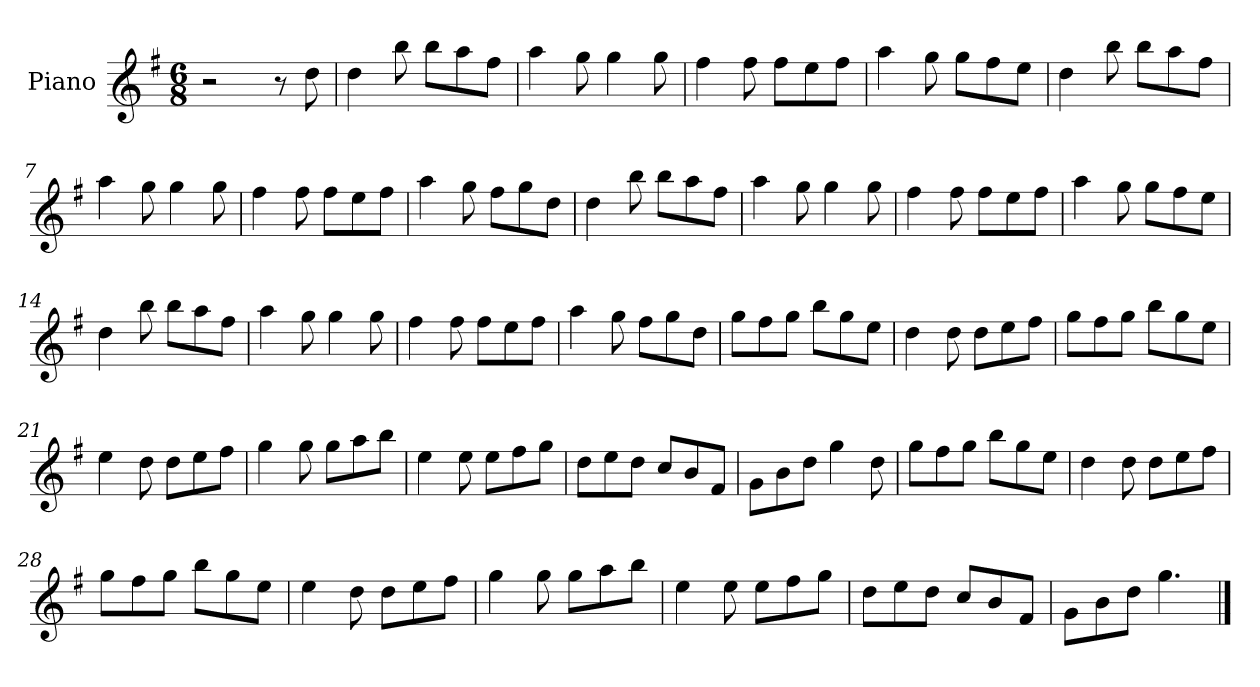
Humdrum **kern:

**kern
*part1
*staff1
*I"Piano
*I'Pno
*clefG2
*k[f#]
*M6/8
=1
2r
8r
8dd\
=2
4dd\
8bb\
8bb\L
8aa\
8ff#\J
=3
4aa\
8gg\
4gg\
8gg\
=4
4ff#\
8ff#\
8ff#\L
8ee\
8ff#\J
=5
4aa\
8gg\
8gg\L
8ff#\
8ee\J
=6
4dd\
8bb\
8bb\L
8aa\
8ff#\J
=7
4aa\
8gg\
4gg\
8gg\
=8
4ff#\
8ff#\
8ff#\L
8ee\
8ff#\J
=9
4aa\
8gg\
8ff#\L
8gg\
8dd\J
=10
4dd\
8bb\
8bb\L
8aa\
8ff#\J
=11
4aa\
8gg\
4gg\
8gg\
=12
4ff#\
8ff#\
8ff#\L
8ee\
8ff#\J
=13
4aa\
8gg\
8gg\L
8ff#\
8ee\J
=14
4dd\
8bb\
8bb\L
8aa\
8ff#\J
=15
4aa\
8gg\
4gg\
8gg\
=16
4ff#\
8ff#\
8ff#\L
8ee\
8ff#\J
=17
4aa\
8gg\
8ff#\L
8gg\
8dd\J
=18
8gg\L
8ff#\
8gg\J
8bb\L
8gg\
8ee\J
=19
4dd\
8dd\
8dd\L
8ee\
8ff#\J
=20
8gg\L
8ff#\
8gg\J
8bb\L
8gg\
8ee\J
=21
4ee\
8dd\
8dd\L
8ee\
8ff#\J
=22
4gg\
8gg\
8gg\L
8aa\
8bb\J
=23
4ee\
8ee\
8ee\L
8ff#\
8gg\J
=24
8dd\L
8ee\
8dd\J
8cc/L
8b/
8f#/J
=25
8g\L
8b\
8dd\J
4gg\
8dd\
=26
8gg\L
8ff#\
8gg\J
8bb\L
8gg\
8ee\J
=27
4dd\
8dd\
8dd\L
8ee\
8ff#\J
=28
8gg\L
8ff#\
8gg\J
8bb\L
8gg\
8ee\J
=29
4ee\
8dd\
8dd\L
8ee\
8ff#\J
=30
4gg\
8gg\
8gg\L
8aa\
8bb\J
=31
4ee\
8ee\
8ee\L
8ff#\
8gg\J
=32
8dd\L
8ee\
8dd\J
8cc/L
8b/
8f#/J
=33
8g\L
8b\
8dd\J
4.gg\
==
*-
